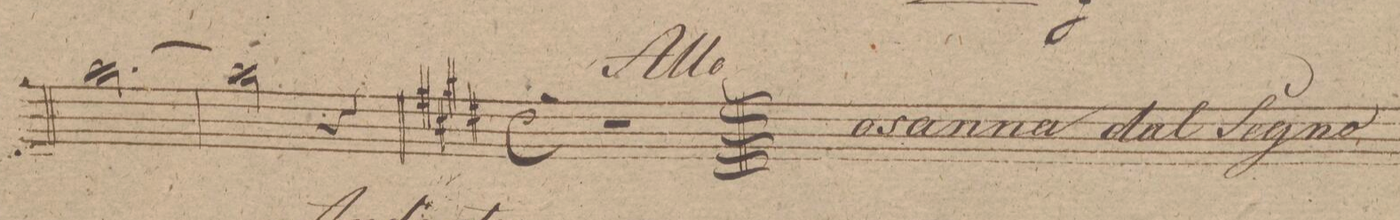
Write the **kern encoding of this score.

**kern	**dynam
*I"Oboe 1mo	*
*clefG2	*
*k[f#c#g#]	*
*M3/4	*
[2.aa\	.
=101	=101
2aa\]	.
4r	.
=102||	=102||
*k[f#c#g#d#]	*
*c#:	*
*M4/4	*
*met(c)	*
*mmet(c)	*
1r	.
==	==
*-	*-
